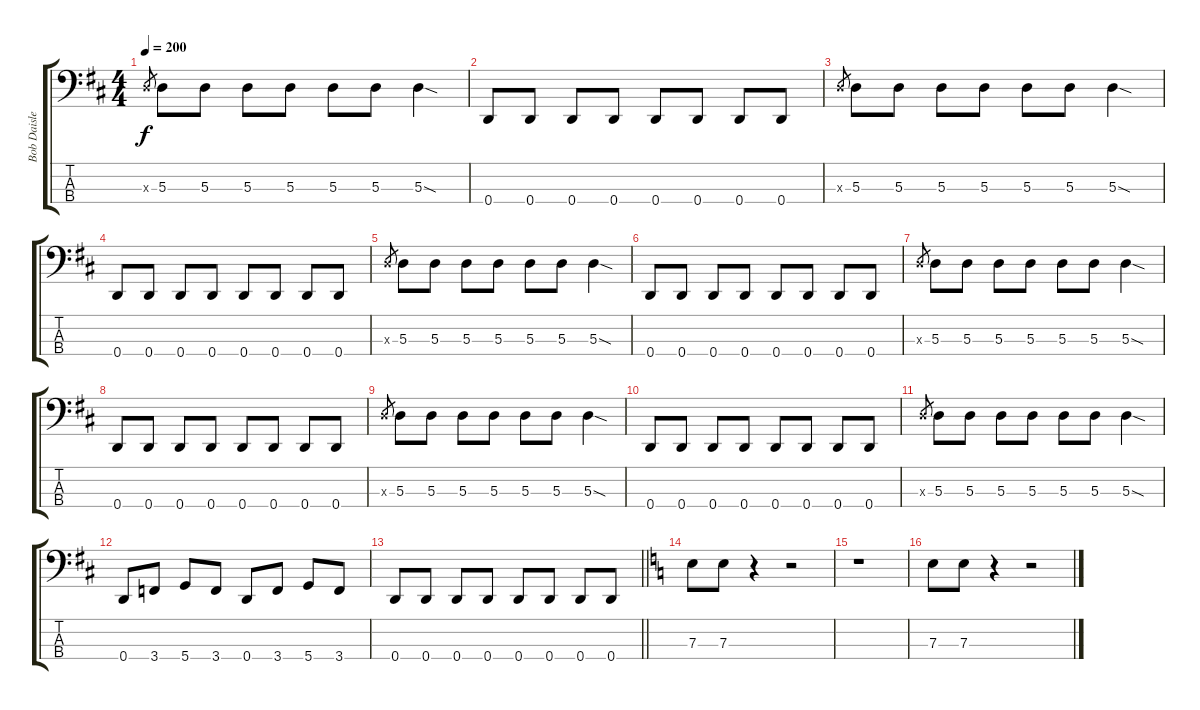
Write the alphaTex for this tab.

\track ("Bob Daisley" "Bob Daisle") {instrument electricbassfinger}
\staff {score tabs}
\tuning (G2 D2 A1 D1) {hide}
\ts (4 4)
\tempo 200
\clef f4
\ks d
5.3{x}.8{gr dy f} 5.3.8 5.3.8 5.3.8 5.3.8 5.3.8 5.3.8 5.3{sod}.4 |
0.4.8 0.4.8 0.4.8 0.4.8 0.4.8 0.4.8 0.4.8 0.4.8 |
5.3{x}.8{gr} 5.3.8 5.3.8 5.3.8 5.3.8 5.3.8 5.3.8 5.3{sod}.4 |
0.4.8 0.4.8 0.4.8 0.4.8 0.4.8 0.4.8 0.4.8 0.4.8 |
5.3{x}.8{gr} 5.3.8 5.3.8 5.3.8 5.3.8 5.3.8 5.3.8 5.3{sod}.4 |
0.4.8 0.4.8 0.4.8 0.4.8 0.4.8 0.4.8 0.4.8 0.4.8 |
5.3{x}.8{gr} 5.3.8 5.3.8 5.3.8 5.3.8 5.3.8 5.3.8 5.3{sod}.4 |
0.4.8 0.4.8 0.4.8 0.4.8 0.4.8 0.4.8 0.4.8 0.4.8 |
5.3{x}.8{gr} 5.3.8 5.3.8 5.3.8 5.3.8 5.3.8 5.3.8 5.3{sod}.4 |
0.4.8 0.4.8 0.4.8 0.4.8 0.4.8 0.4.8 0.4.8 0.4.8 |
5.3{x}.8{gr} 5.3.8 5.3.8 5.3.8 5.3.8 5.3.8 5.3.8 5.3{sod}.4 |
0.4.8 3.4.8 5.4.8 3.4.8 0.4.8 3.4.8 5.4.8 3.4.8 |
\barLineRight lightlight
0.4.8 0.4.8 0.4.8 0.4.8 0.4.8 0.4.8 0.4.8 0.4.8 |
\ks c
7.3.8 7.3.8 r.4 r.2 |
r.1 |
7.3.8 7.3.8 r.4 r.2
